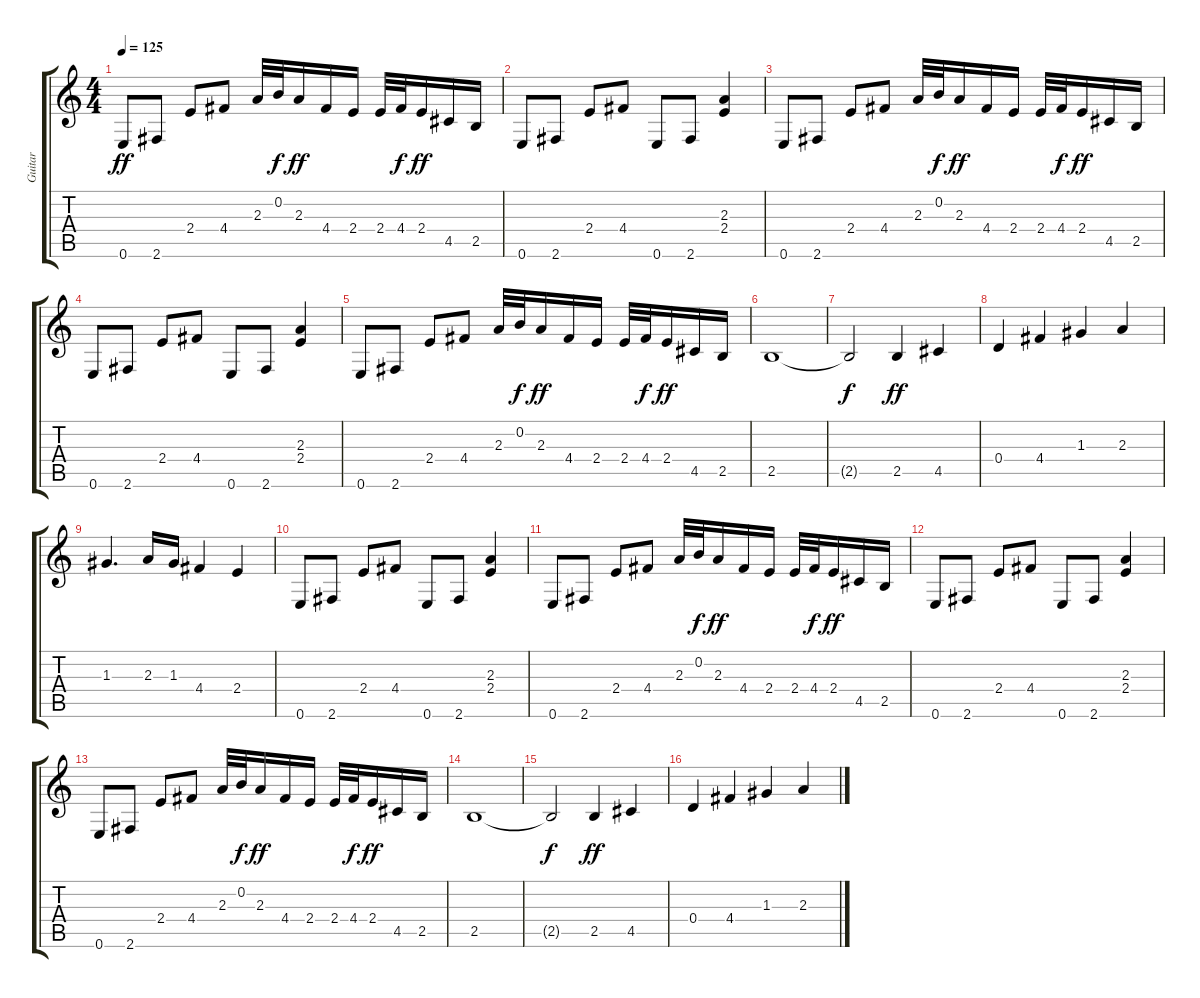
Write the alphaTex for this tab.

\track ("Guitar" "Guitar") {instrument overdrivenguitar}
\staff {score tabs}
\tuning (E4 B3 G3 D3 A2 E2) {hide}
\ts (4 4)
\tempo 125
\clef g2
\ks c
0.6.8{dy ff} 2.6.8 2.4.8 4.4.8 2.3.32 0.2.32{dy f} 2.3.16{dy ff} 4.4.16 2.4.16 2.4.32 4.4.32{dy f} 2.4.16{dy ff} 4.5.16 2.5.16 |
0.6.8 2.6.8 2.4.8 4.4.8 0.6.8 2.6.8 (2.3 2.4).4 |
0.6.8 2.6.8 2.4.8 4.4.8 2.3.32 0.2.32{dy f} 2.3.16{dy ff} 4.4.16 2.4.16 2.4.32 4.4.32{dy f} 2.4.16{dy ff} 4.5.16 2.5.16 |
0.6.8 2.6.8 2.4.8 4.4.8 0.6.8 2.6.8 (2.3 2.4).4 |
0.6.8 2.6.8 2.4.8 4.4.8 2.3.32 0.2.32{dy f} 2.3.16{dy ff} 4.4.16 2.4.16 2.4.32 4.4.32{dy f} 2.4.16{dy ff} 4.5.16 2.5.16 |
2.5.1 |
2.5{t}.2{dy f} 2.5.4{dy ff} 4.5.4 |
0.4.4 4.4.4 1.3.4 2.3.4 |
1.3.4{d} 2.3.16 1.3.16 4.4.4 2.4.4 |
0.6.8 2.6.8 2.4.8 4.4.8 0.6.8 2.6.8 (2.3 2.4).4 |
0.6.8 2.6.8 2.4.8 4.4.8 2.3.32 0.2.32{dy f} 2.3.16{dy ff} 4.4.16 2.4.16 2.4.32 4.4.32{dy f} 2.4.16{dy ff} 4.5.16 2.5.16 |
0.6.8 2.6.8 2.4.8 4.4.8 0.6.8 2.6.8 (2.3 2.4).4 |
0.6.8 2.6.8 2.4.8 4.4.8 2.3.32 0.2.32{dy f} 2.3.16{dy ff} 4.4.16 2.4.16 2.4.32 4.4.32{dy f} 2.4.16{dy ff} 4.5.16 2.5.16 |
2.5.1 |
2.5{t}.2{dy f} 2.5.4{dy ff} 4.5.4 |
0.4.4 4.4.4 1.3.4 2.3.4
